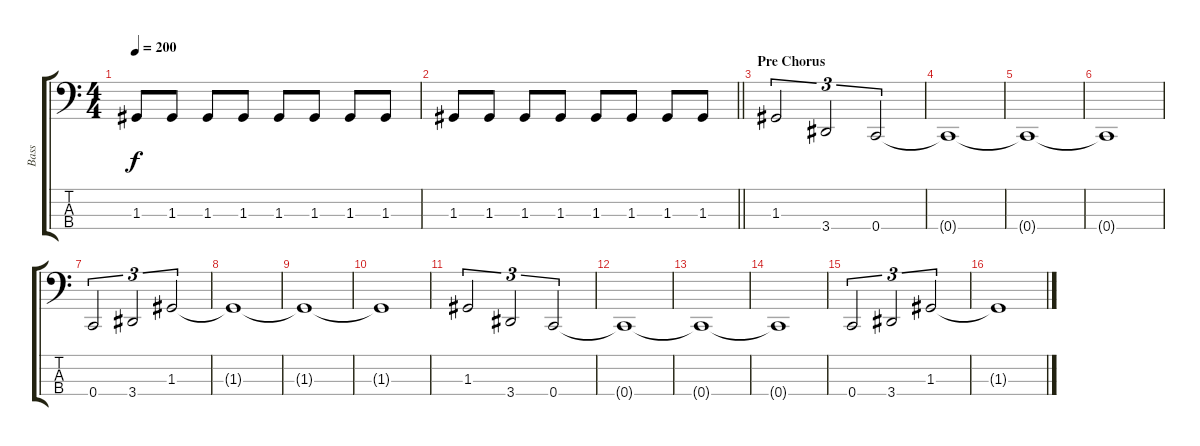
\track ("Bass" "Bass") {instrument electricbasspick}
\staff {score tabs}
\tuning (F2 C2 G1 C1) {hide}
\ts (4 4)
\tempo 200
\clef f4
\ks c
1.3.8{dy f} 1.3.8 1.3.8 1.3.8 1.3.8 1.3.8 1.3.8 1.3.8 |
\barLineRight lightlight
1.3.8 1.3.8 1.3.8 1.3.8 1.3.8 1.3.8 1.3.8 1.3.8 |
\section ("" "Pre Chorus")
1.3.2{tu (3 2)} 3.4.2{tu (3 2)} 0.4.2{tu (3 2)} |
0.4{t}.1 |
0.4{t}.1 |
0.4{t}.1 |
0.4.2{tu (3 2)} 3.4.2{tu (3 2)} 1.3.2{tu (3 2)} |
1.3{t}.1 |
1.3{t}.1 |
1.3{t}.1 |
1.3.2{tu (3 2)} 3.4.2{tu (3 2)} 0.4.2{tu (3 2)} |
0.4{t}.1 |
0.4{t}.1 |
0.4{t}.1 |
0.4.2{tu (3 2)} 3.4.2{tu (3 2)} 1.3.2{tu (3 2)} |
1.3{t}.1
